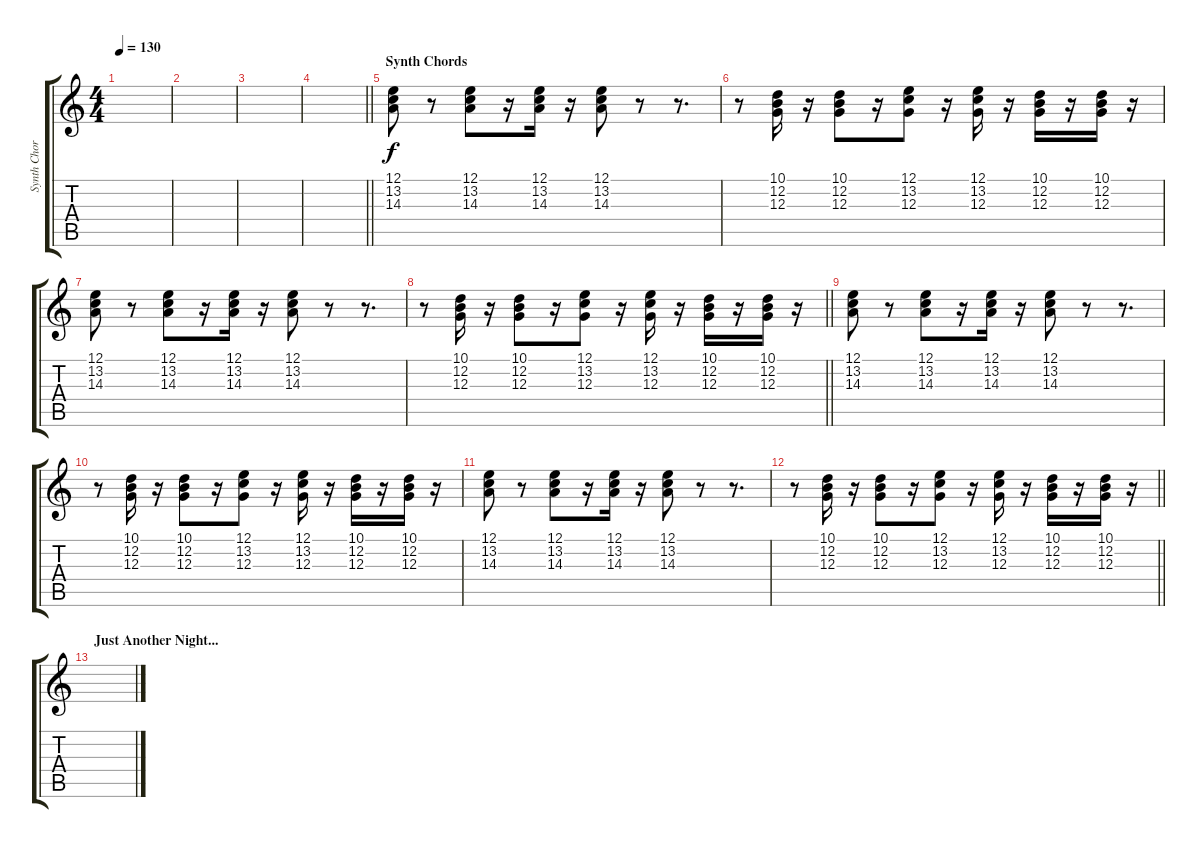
\track ("Synth Chords" "Synth Chor") {instrument lead1square}
\staff {score tabs}
\tuning (E4 B3 G3 D3 A2 E2) {hide}
\ts (4 4)
\tempo 130
\clef g2
\ks c
|
|
|
\barLineRight lightlight
|
\section ("" "Synth Chords")
(12.1 13.2 14.3).8 r.8 (12.1 13.2 14.3).8 r.16 (12.1 13.2 14.3).16 r.16 (12.1 13.2 14.3).8 r.8 r.8{d} |
r.8 (10.1 12.2 12.3).16 r.16 (10.1 12.2 12.3).8 r.16 (12.1 13.2 12.3).8 r.16 (12.1 13.2 12.3).16 r.16 (10.1 12.2 12.3).16 r.16 (10.1 12.2 12.3).16 r.16 |
(12.1 13.2 14.3).8 r.8 (12.1 13.2 14.3).8 r.16 (12.1 13.2 14.3).16 r.16 (12.1 13.2 14.3).8 r.8 r.8{d} |
\barLineRight lightlight
r.8 (10.1 12.2 12.3).16 r.16 (10.1 12.2 12.3).8 r.16 (12.1 13.2 12.3).8 r.16 (12.1 13.2 12.3).16 r.16 (10.1 12.2 12.3).16 r.16 (10.1 12.2 12.3).16 r.16 |
(12.1 13.2 14.3).8 r.8 (12.1 13.2 14.3).8 r.16 (12.1 13.2 14.3).16 r.16 (12.1 13.2 14.3).8 r.8 r.8{d} |
r.8 (10.1 12.2 12.3).16 r.16 (10.1 12.2 12.3).8 r.16 (12.1 13.2 12.3).8 r.16 (12.1 13.2 12.3).16 r.16 (10.1 12.2 12.3).16 r.16 (10.1 12.2 12.3).16 r.16 |
(12.1 13.2 14.3).8 r.8 (12.1 13.2 14.3).8 r.16 (12.1 13.2 14.3).16 r.16 (12.1 13.2 14.3).8 r.8 r.8{d} |
\barLineRight lightlight
r.8 (10.1 12.2 12.3).16 r.16 (10.1 12.2 12.3).8 r.16 (12.1 13.2 12.3).8 r.16 (12.1 13.2 12.3).16 r.16 (10.1 12.2 12.3).16 r.16 (10.1 12.2 12.3).16 r.16 |
\section ("" "Just Another Night...")
